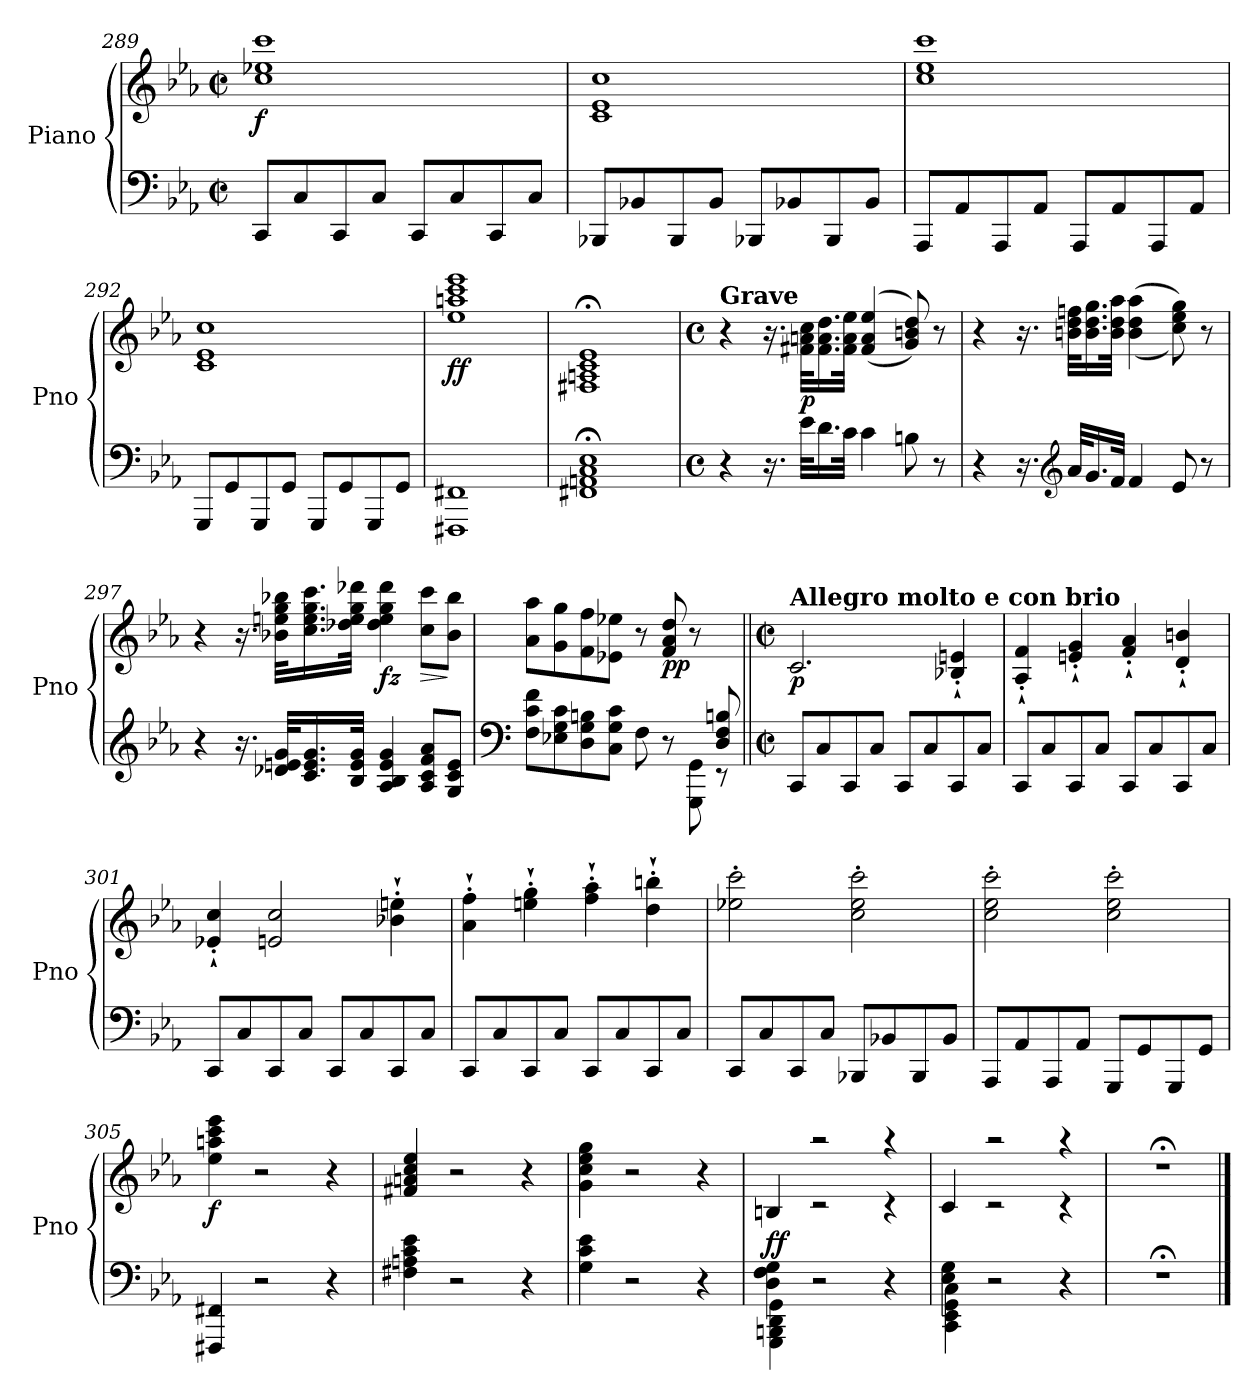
**kern	**kern	**dynam
*part1	*part1	*part1
*staff2	*staff1	*staff1/2
*I"Piano	*	*
*I'Pno	*	*
!!LO:LB:g=z
*clefF4	*clefG2	*
*k[b-e-a-]	*k[b-e-a-]	*
*E-:	*E-:	*
*M2/2	*M2/2	*
*met(c|)	*met(c|)	*
=289	=289	=289
!	!	!LO:DY:b
8CC/L	1cc 1ee-X 1ccc	f
8C/	.	.
8CC/	.	.
8C/J	.	.
8CC/L	.	.
8C/	.	.
8CC/	.	.
8C/J	.	.
=290	=290	=290
8BBB-X/L	1c 1e- 1cc	.
8BB-X/	.	.
8BBB-/	.	.
8BB-/J	.	.
8BBB-X/L	.	.
8BB-X/	.	.
8BBB-/	.	.
8BB-/J	.	.
=291	=291	=291
8AAA-/L	1cc 1ee- 1ccc	.
8AA-/	.	.
8AAA-/	.	.
8AA-/J	.	.
8AAA-/L	.	.
8AA-/	.	.
8AAA-/	.	.
8AA-/J	.	.
=292	=292	=292
8GGG/L	1c 1e- 1cc	.
8GG/	.	.
8GGG/	.	.
8GG/J	.	.
8GGG/L	.	.
8GG/	.	.
8GGG/	.	.
8GG/J	.	.
=293	=293	=293
!	!	!LO:DY:b
1FFF#X 1FF#X	1ee- 1aan 1ccc 1eee-	ff
=294	=294	=294
1FF#X;< 1AAn;< 1C;< 1E-;<	1F#X; 1An; 1c; 1e-;	.
!!LO:LB:g=z
=295	=295	=295
*M4/4	*M4/4	*
*met(c)	*met(c)	*
!	!LO:TX:a:B:t=Grave	!
4r	4r	.
16.r	16.r	.
!	!	!LO:DY:b
32e-\KLL	32f#X\ 32an\ 32cc\KLL	p
16.d\	16.f#\ 16.a\ 16.dd\	.
32c\JJk	32f#\ 32a\ 32ee-\JJk	.
4c\	(>(<4f#/ 4a/ 4ee-/	.
8Bn\	8g/ 8bn/ 8dd/))	.
8r	8r	.
=296	=296	=296
4r	4r	.
16.r	16.r	.
*clefG2	*	*
32a-/KLL	32bn\ 32dd\ 32ffn\KLL	.
16.g/	16.b\ 16.dd\ 16.gg\	.
32f/JJk	32b\ 32dd\ 32aa-\JJk	.
4f/	(>(>4b\ 4dd\ 4aa-\	.
8e-/	8cc\ 8ee-\ 8gg\))	.
8r	8r	.
=297	=297	=297
4r	4r	.
16.r	16.r	.
32d-X/ 32en/ 32g/KLL	32b-X\ 32een\ 32gg\ 32bb-X\KLL	.
16.c/ 16.e/ 16.g/	16.cc\ 16.ee\ 16.gg\ 16.ccc\	.
32B-/ 32e/ 32g/JJk	32dd-X\ 32ee\ 32gg\ 32ddd-X\JJk	.
!	!	!LO:DY:b
4A-/ 4B-/ 4e/ 4g/	4dd-\ 4ee\ 4gg\ 4ddd-\	fz
!	!	!LO:HP:b
8A-/ 8c/ 8f/ 8a-/L	8cc\ 8ccc\L	>
8G/ 8c/ 8e/J	8b-\ 8bb-\J	]
!!LO:LB:g=z
=298	=298	=298
*clefF4	*	*
*^	*	*
2..ryy	8F\ 8c\ 8f\L	8a-\ 8aa-\L	.
.	8E-X\ 8G\ 8c\	8g\ 8gg\	.
.	8D\ 8G\ 8Bn\	8f\ 8ff\	.
.	8C\ 8G\ 8c\J	8e-X\ 8ee-X\J	.
.	8F\	8r	.
!	!	!	!LO:DY:b
.	8r	8f/ 8a-/ 8dd/	pp
.	8GGG\ 8GG\	8r	.
8D/ 8F/ 8Bn/	8rEE	8ryy	.
*v	*v	*	*
=299||	=299||	=299||
*M2/2	*M2/2	*
*met(c|)	*met(c|)	*
*^	*	*
!	!	!LO:TX:a:B:t=Allegro molto e con brio	!
!	!	!	!LO:DY:b
*v	*v	*	*
8CC/L	2.c/	p
8C/	.	.
8CC/	.	.
8C/J	.	.
8CC/L	.	.
8C/	.	.
8CC/	4B-X/'<`< 4en/'<`<	.
8C/J	.	.
=300	=300	=300
8CC/L	4A-/'<`< 4f/'<`<	.
8C/	.	.
8CC/	4en/'<`< 4g/'<`<	.
8C/J	.	.
8CC/L	4f/'<`< 4a-/'<`<	.
8C/	.	.
8CC/	4d/'<`< 4bn/'<`<	.
8C/J	.	.
=301	=301	=301
8CC/L	4e-X/'<`< 4cc/'<`<	.
8C/	.	.
8CC/	2en/ 2cc/	.
8C/J	.	.
8CC/L	.	.
8C/	.	.
8CC/	4b-X\'>`> 4een\'>`>	.
8C/J	.	.
!!LO:PB:g=z
=302	=302	=302
8CC/L	4a-\'>`> 4ff\'>`>	.
8C/	.	.
8CC/	4een\'>`> 4gg\'>`>	.
8C/J	.	.
8CC/L	4ff\'>`> 4aa-\'>`>	.
8C/	.	.
8CC/	4dd\'>`> 4bbn\'>`>	.
8C/J	.	.
=303	=303	=303
8CC/L	2ee-X\'> 2ccc\'>	.
8C/	.	.
8CC/	.	.
8C/J	.	.
8BBB-X/L	2cc\'> 2ee-\'> 2ccc\'>	.
8BB-X/	.	.
8BBB-/	.	.
8BB-/J	.	.
=304	=304	=304
8AAA-/L	2cc\'> 2ee-\'> 2ccc\'>	.
8AA-/	.	.
8AAA-/	.	.
8AA-/J	.	.
8GGG/L	2cc\'> 2ee-\'> 2ccc\'>	.
8GG/	.	.
8GGG/	.	.
8GG/J	.	.
=305	=305	=305
!	!	!LO:DY:b
4FFF#X/ 4FF#X/	4ee-\ 4aan\ 4ccc\ 4eee-\	f
2r	2r	.
4r	4r	.
=306	=306	=306
4F#X\ 4An\ 4c\ 4e-\	4f#X/ 4an/ 4cc/ 4ee-/	.
2r	2r	.
4r	4r	.
=307	=307	=307
4G\ 4c\ 4e-\	4g\ 4cc\ 4ee-\ 4gg\	.
2r	2r	.
4r	4r	.
=308	=308	=308
*^	*^	*
!	!	!	!	!LO:DY:b
4D\ 4F\ 4G\	4GGG\ 4BBBn\ 4DD\ 4GG\	4Bn/	4ryy	ff
2.ryy	2r	2raa	2rc	.
.	4r	4raa	4rc	.
!!LO:LB:g=z	!!
=309	=309	=309	=309	=309
4E-\ 4G\	4CC\ 4EE-\ 4GG\ 4C\	4c/	4ryy	.
2.ryy	2r	2raa	2rc	.
.	4r	4raa	4rc	.
*v	*v	*	*	*
*	*v	*v	*
=310	=310	=310
1r;<	1r;<	.
==	==	==
*-	*-	*-
